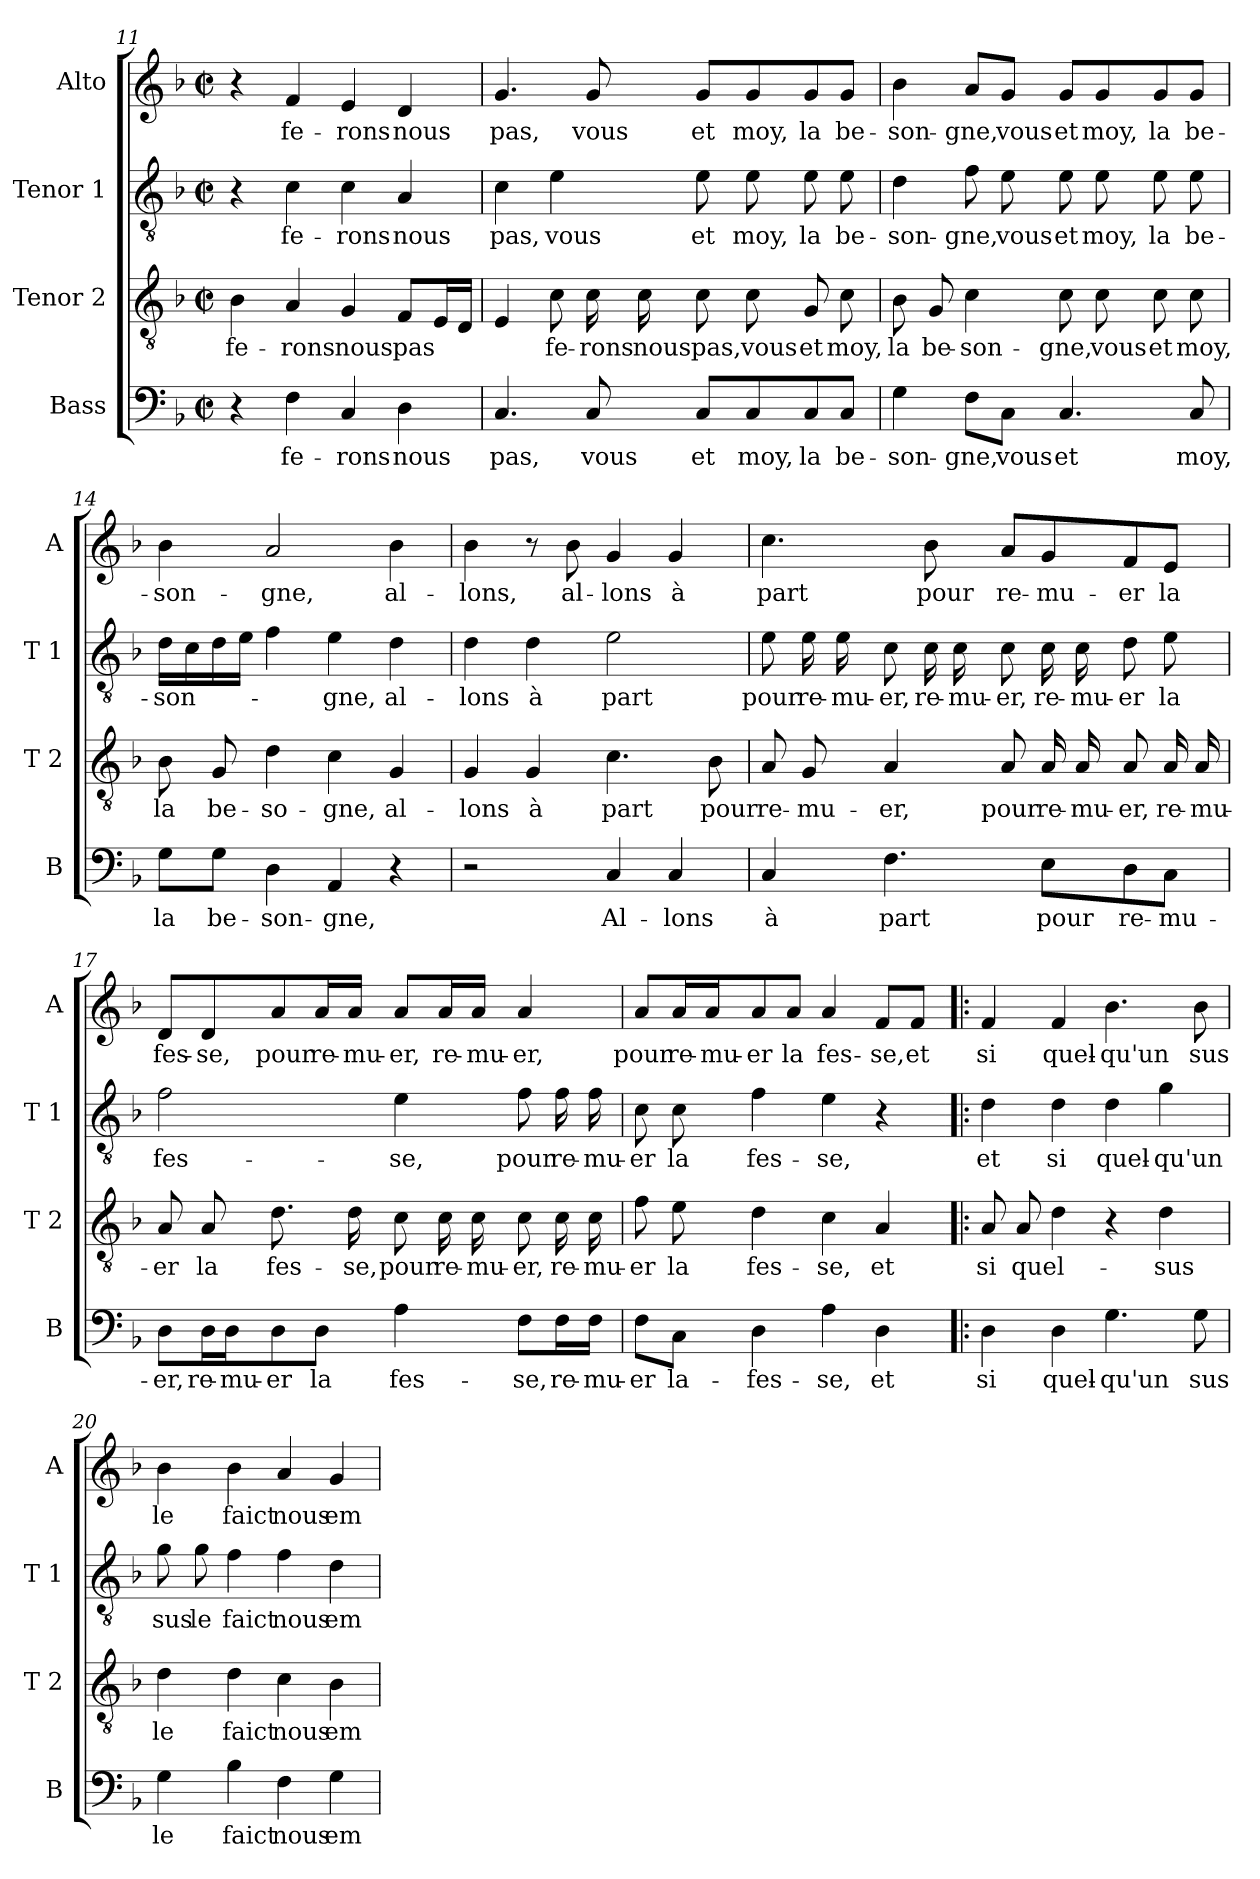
**kern	**text	**kern	**text	**kern	**text	**kern	**text
*part4	*part4	*part3	*part3	*part2	*part2	*part1	*part1
*staff4	*staff4	*staff3	*staff3	*staff2	*staff2	*staff1	*staff1
*I"Bass	*	*I"Tenor 2	*	*I"Tenor 1	*	*I"Alto	*
*I'B	*	*I'T 2	*	*I'T 1	*	*I'A	*
!!LO:PB:g=z
*clefF4	*	*clefGv2	*	*clefGv2	*	*clefG2	*
*k[b-]	*	*k[b-]	*	*k[b-]	*	*k[b-]	*
*F:	*	*F:	*	*F:	*	*F:	*
*M2/2	*	*M2/2	*	*M2/2	*	*M2/2	*
*met(c|)	*	*met(c|)	*	*met(c|)	*	*met(c|)	*
=11	=11	=11	=11	=11	=11	=11	=11
!	!	!	!LO:LY:b	!	!	!	!
4r	.	4B-\	fe-	4r	.	4r	.
!	!LO:LY:b	!	!LO:LY:b	!	!LO:LY:b	!	!LO:LY:b
4F\	fe-	4A/	-rons	4c\	fe-	4f/	fe-
!	!LO:LY:b	!	!LO:LY:b	!	!LO:LY:b	!	!LO:LY:b
4C/	-rons	4G/	nous	4c\	-rons	4e/	-rons
!	!LO:LY:b	!	!LO:LY:b	!	!LO:LY:b	!	!LO:LY:b
4D\	nous	8F/L	pas	4A/	nous	4d/	nous
.	.	16E/L	.	.	.	.	.
.	.	16D/JJ	.	.	.	.	.
=12	=12	=12	=12	=12	=12	=12	=12
!	!LO:LY:b	!	!	!	!LO:LY:b	!	!LO:LY:b
4.C/	pas,	4E/	.	4c\	pas,	4.g/	pas,
!	!	!	!LO:LY:b	!	!LO:LY:b	!	!
.	.	8c\	fe-	4e\	vous	.	.
!	!LO:LY:b	!	!LO:LY:b	!	!	!	!LO:LY:b
8C/	vous	16c\	-rons	.	.	8g/	vous
!	!	!	!LO:LY:b	!	!	!	!
.	.	16c\	nous	.	.	.	.
!	!LO:LY:b	!	!LO:LY:b	!	!LO:LY:b	!	!LO:LY:b
8C/L	et	8c\	pas,	8e\	et	8g/L	et
!	!LO:LY:b	!	!LO:LY:b	!	!LO:LY:b	!	!LO:LY:b
8C/	moy,	8c\	vous	8e\	moy,	8g/	moy,
!	!LO:LY:b	!	!LO:LY:b	!	!LO:LY:b	!	!LO:LY:b
8C/	la	8G/	et	8e\	la	8g/	la
!	!LO:LY:b	!	!LO:LY:b	!	!LO:LY:b	!	!LO:LY:b
8C/J	be-	8c\	moy,	8e\	be-	8g/J	be-
=13	=13	=13	=13	=13	=13	=13	=13
!	!LO:LY:b	!	!LO:LY:b	!	!LO:LY:b	!	!LO:LY:b
4G\	-son-	8B-\	la	4d\	-son-	4b-\	-son-
!	!	!	!LO:LY:b	!	!	!	!
.	.	8G/	be-	.	.	.	.
!	!LO:LY:b	!	!LO:LY:b	!	!LO:LY:b	!	!LO:LY:b
8F\L	-gne,	4c\	-son-	8f\	-gne,	8a/L	-gne,
!	!LO:LY:b	!	!	!	!LO:LY:b	!	!LO:LY:b
8C\J	vous	.	.	8e\	vous	8g/J	vous
!	!LO:LY:b	!	!LO:LY:b	!	!LO:LY:b	!	!LO:LY:b
4.C/	et	8c\	-gne,	8e\	et	8g/L	et
!	!	!	!LO:LY:b	!	!LO:LY:b	!	!LO:LY:b
.	.	8c\	vous	8e\	moy,	8g/	moy,
!	!	!	!LO:LY:b	!	!LO:LY:b	!	!LO:LY:b
.	.	8c\	et	8e\	la	8g/	la
!	!LO:LY:b	!	!LO:LY:b	!	!LO:LY:b	!	!LO:LY:b
8C/	moy,	8c\	moy,	8e\	be-	8g/J	be-
=14	=14	=14	=14	=14	=14	=14	=14
!	!LO:LY:b	!	!LO:LY:b	!	!LO:LY:b	!	!LO:LY:b
8G\L	la	8B-\	la	16d\LL	-son-	4b-\	-son-
.	.	.	.	16c\	.	.	.
!	!LO:LY:b	!	!LO:LY:b	!	!	!	!
8G\J	be-	8G/	be-	16d\	.	.	.
.	.	.	.	16e\JJ	.	.	.
!	!LO:LY:b	!	!LO:LY:b	!	!	!	!LO:LY:b
4D\	-son-	4d\	-so-	4f\	.	2a/	-gne,
!	!LO:LY:b	!	!LO:LY:b	!	!LO:LY:b	!	!
4AA/	-gne,	4c\	-gne,	4e\	-gne,	.	.
!	!	!	!LO:LY:b	!	!LO:LY:b	!	!LO:LY:b
4r	.	4G/	al-	4d\	al-	4b-\	al-
!!LO:LB:g=z
=15	=15	=15	=15	=15	=15	=15	=15
!	!	!	!LO:LY:b	!	!LO:LY:b	!	!LO:LY:b
2r	.	4G/	-lons	4d\	-lons	4b-\	-lons,
!	!	!	!LO:LY:b	!	!LO:LY:b	!	!
.	.	4G/	à	4d\	à	8r	.
!	!	!	!	!	!	!	!LO:LY:b
.	.	.	.	.	.	8b-\	al-
!	!LO:LY:b	!	!LO:LY:b	!	!LO:LY:b	!	!LO:LY:b
4C/	Al-	4.c\	part	2e\	part	4g/	-lons
!	!LO:LY:b	!	!	!	!	!	!LO:LY:b
4C/	-lons	.	.	.	.	4g/	à
!	!	!	!LO:LY:b	!	!	!	!
.	.	8B-\	pour	.	.	.	.
=16	=16	=16	=16	=16	=16	=16	=16
!	!LO:LY:b	!	!LO:LY:b	!	!LO:LY:b	!	!LO:LY:b
4C/	à	8A/	re-	8e\	pour	4.cc\	part
!	!	!	!LO:LY:b	!	!LO:LY:b	!	!
.	.	8G/	-mu-	16e\	re-	.	.
!	!	!	!	!	!LO:LY:b	!	!
.	.	.	.	16e\	-mu-	.	.
!	!LO:LY:b	!	!LO:LY:b	!	!LO:LY:b	!	!
4.F\	part	4A/	-er,	8c\	-er,	.	.
!	!	!	!	!	!LO:LY:b	!	!LO:LY:b
.	.	.	.	16c\	re-	8b-\	pour
!	!	!	!	!	!LO:LY:b	!	!
.	.	.	.	16c\	-mu-	.	.
!	!	!	!LO:LY:b	!	!LO:LY:b	!	!LO:LY:b
.	.	8A/	pour	8c\	-er,	8a/L	re-
!	!LO:LY:b	!	!LO:LY:b	!	!LO:LY:b	!	!LO:LY:b
8E\L	pour	16A/	re-	16c\	re-	8g/	-mu-
!	!	!	!LO:LY:b	!	!LO:LY:b	!	!
.	.	16A/	-mu-	16c\	-mu-	.	.
!	!LO:LY:b	!	!LO:LY:b	!	!LO:LY:b	!	!LO:LY:b
8D\	re-	8A/	-er,	8d\	-er	8f/	-er
!	!LO:LY:b	!	!LO:LY:b	!	!LO:LY:b	!	!LO:LY:b
8C\J	-mu-	16A/	re-	8e\	la	8e/J	la
!	!	!	!LO:LY:b	!	!	!	!
.	.	16A/	-mu-	.	.	.	.
=17	=17	=17	=17	=17	=17	=17	=17
!	!LO:LY:b	!	!LO:LY:b	!	!LO:LY:b	!	!LO:LY:b
8D\L	-er,	8A/	-er	2f\	fes-	8d/L	fes-
!	!LO:LY:b	!	!LO:LY:b	!	!	!	!LO:LY:b
16D\L	re-	8A/	la	.	.	8d/	-se,
!	!LO:LY:b	!	!	!	!	!	!
16D\J	-mu-	.	.	.	.	.	.
!	!LO:LY:b	!	!LO:LY:b	!	!	!	!LO:LY:b
8D\	-er	8.d\	fes-	.	.	8a/	pour
!	!LO:LY:b	!	!	!	!	!	!LO:LY:b
8D\J	la	.	.	.	.	16a/L	re-
!	!	!	!LO:LY:b	!	!	!	!LO:LY:b
.	.	16d\	-se,	.	.	16a/JJ	-mu-
!	!LO:LY:b	!	!LO:LY:b	!	!LO:LY:b	!	!LO:LY:b
4A\	fes-	8c\	pour	4e\	-se,	8a/L	-er,
!	!	!	!LO:LY:b	!	!	!	!LO:LY:b
.	.	16c\	re-	.	.	16a/L	re-
!	!	!	!LO:LY:b	!	!	!	!LO:LY:b
.	.	16c\	-mu-	.	.	16a/JJ	-mu-
!	!LO:LY:b	!	!LO:LY:b	!	!LO:LY:b	!	!LO:LY:b
8F\L	-se,	8c\	-er,	8f\	pour	4a/	-er,
!	!LO:LY:b	!	!LO:LY:b	!	!LO:LY:b	!	!
16F\L	re-	16c\	re-	16f\	re-	.	.
!	!LO:LY:b	!	!LO:LY:b	!	!LO:LY:b	!	!
16F\JJ	-mu-	16c\	-mu-	16f\	-mu-	.	.
!!LO:LB:g=z
=18	=18	=18	=18	=18	=18	=18	=18
!	!LO:LY:b	!	!LO:LY:b	!	!LO:LY:b	!	!LO:LY:b
8F\L	-er	8f\	-er	8c\	-er	8a/L	pour
!	!LO:LY:b	!	!LO:LY:b	!	!LO:LY:b	!	!LO:LY:b
8C\J	la-	8e\	la	8c\	la	16a/L	re-
!	!	!	!	!	!	!	!LO:LY:b
.	.	.	.	.	.	16a/J	-mu-
!	!LO:LY:b	!	!LO:LY:b	!	!LO:LY:b	!	!LO:LY:b
4D\	-fes-	4d\	fes-	4f\	fes-	8a/	-er
!	!	!	!	!	!	!	!LO:LY:b
.	.	.	.	.	.	8a/J	la
!	!LO:LY:b	!	!LO:LY:b	!	!LO:LY:b	!	!LO:LY:b
4A\	-se,	4c\	-se,	4e\	-se,	4a/	fes-
!	!LO:LY:b	!	!LO:LY:b	!	!	!	!LO:LY:b
4D\	et	4A/	et	4r	.	8f/L	-se,
!	!	!	!	!	!	!	!LO:LY:b
.	.	.	.	.	.	8f/J	et
=19!|:	=19!|:	=19!|:	=19!|:	=19!|:	=19!|:	=19!|:	=19!|:
!	!LO:LY:b	!	!LO:LY:b	!	!LO:LY:b	!	!LO:LY:b
4D\	si	8A/	si	4d\	et	4f/	si
!	!	!	!LO:LY:b	!	!	!	!
.	.	8A/	quel-	.	.	.	.
!	!LO:LY:b	!	!	!	!LO:LY:b	!	!LO:LY:b
4D\	quel-	4d\	.	4d\	si	4f/	quel-
!	!LO:LY:b	!	!	!	!LO:LY:b	!	!LO:LY:b
4.G\	-qu'un	4r	.	4d\	quel-	4.b-\	-qu'un
!	!	!	!LO:LY:b	!	!LO:LY:b	!	!
.	.	4d\	sus	4g\	-qu'un	.	.
!	!LO:LY:b	!	!	!	!	!	!LO:LY:b
8G\	sus	.	.	.	.	8b-\	sus
=20	=20	=20	=20	=20	=20	=20	=20
!	!LO:LY:b	!	!LO:LY:b	!	!LO:LY:b	!	!LO:LY:b
4G\	le	4d\	le	8g\	sus	4b-\	le
!	!	!	!	!	!LO:LY:b	!	!
.	.	.	.	8g\	le	.	.
!	!LO:LY:b	!	!LO:LY:b	!	!LO:LY:b	!	!LO:LY:b
4B-\	faict	4d\	faict	4f\	faict	4b-\	faict
!	!LO:LY:b	!	!LO:LY:b	!	!LO:LY:b	!	!LO:LY:b
4F\	nous	4c\	nous	4f\	nous	4a/	nous
!	!LO:LY:b	!	!LO:LY:b	!	!LO:LY:b	!	!LO:LY:b
4G\	em-	4B-\	em-	4d\	em-	4g/	em-
=	=	=	=	=	=	=	=
*-	*-	*-	*-	*-	*-	*-	*-
